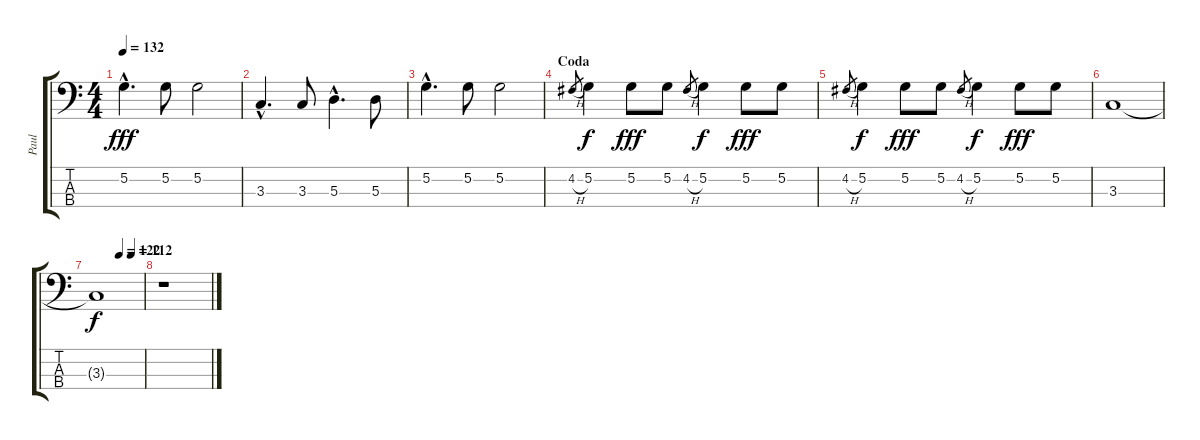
\track ("Paul" "Paul") {instrument electricbasspick}
\staff {score tabs}
\tuning (G2 D2 A1 E1) {hide}
\ts (4 4)
\tempo 132
\clef f4
\ks c
5.2{hac}.4{d dy fff} 5.2.8 5.2.2 |
3.3{hac}.4{d} 3.3.8 5.3{hac}.4{d} 5.3.8 |
5.2{hac}.4{d} 5.2.8 5.2.2 |
\section ("" "Coda")
4.2{h}.8{gr} 5.2.4{dy f} 5.2.8{dy fff} 5.2.8 4.2{h}.8{gr} 5.2.4{dy f} 5.2.8{dy fff} 5.2.8 |
4.2{h}.8{gr} 5.2.4{dy f} 5.2.8{dy fff} 5.2.8 4.2{h}.8{gr} 5.2.4{dy f} 5.2.8{dy fff} 5.2.8 |
3.3.1 |
\tempo (122 0.5)
\tempo (112 0.75)
3.3{t}.1{dy f} |
r.1
